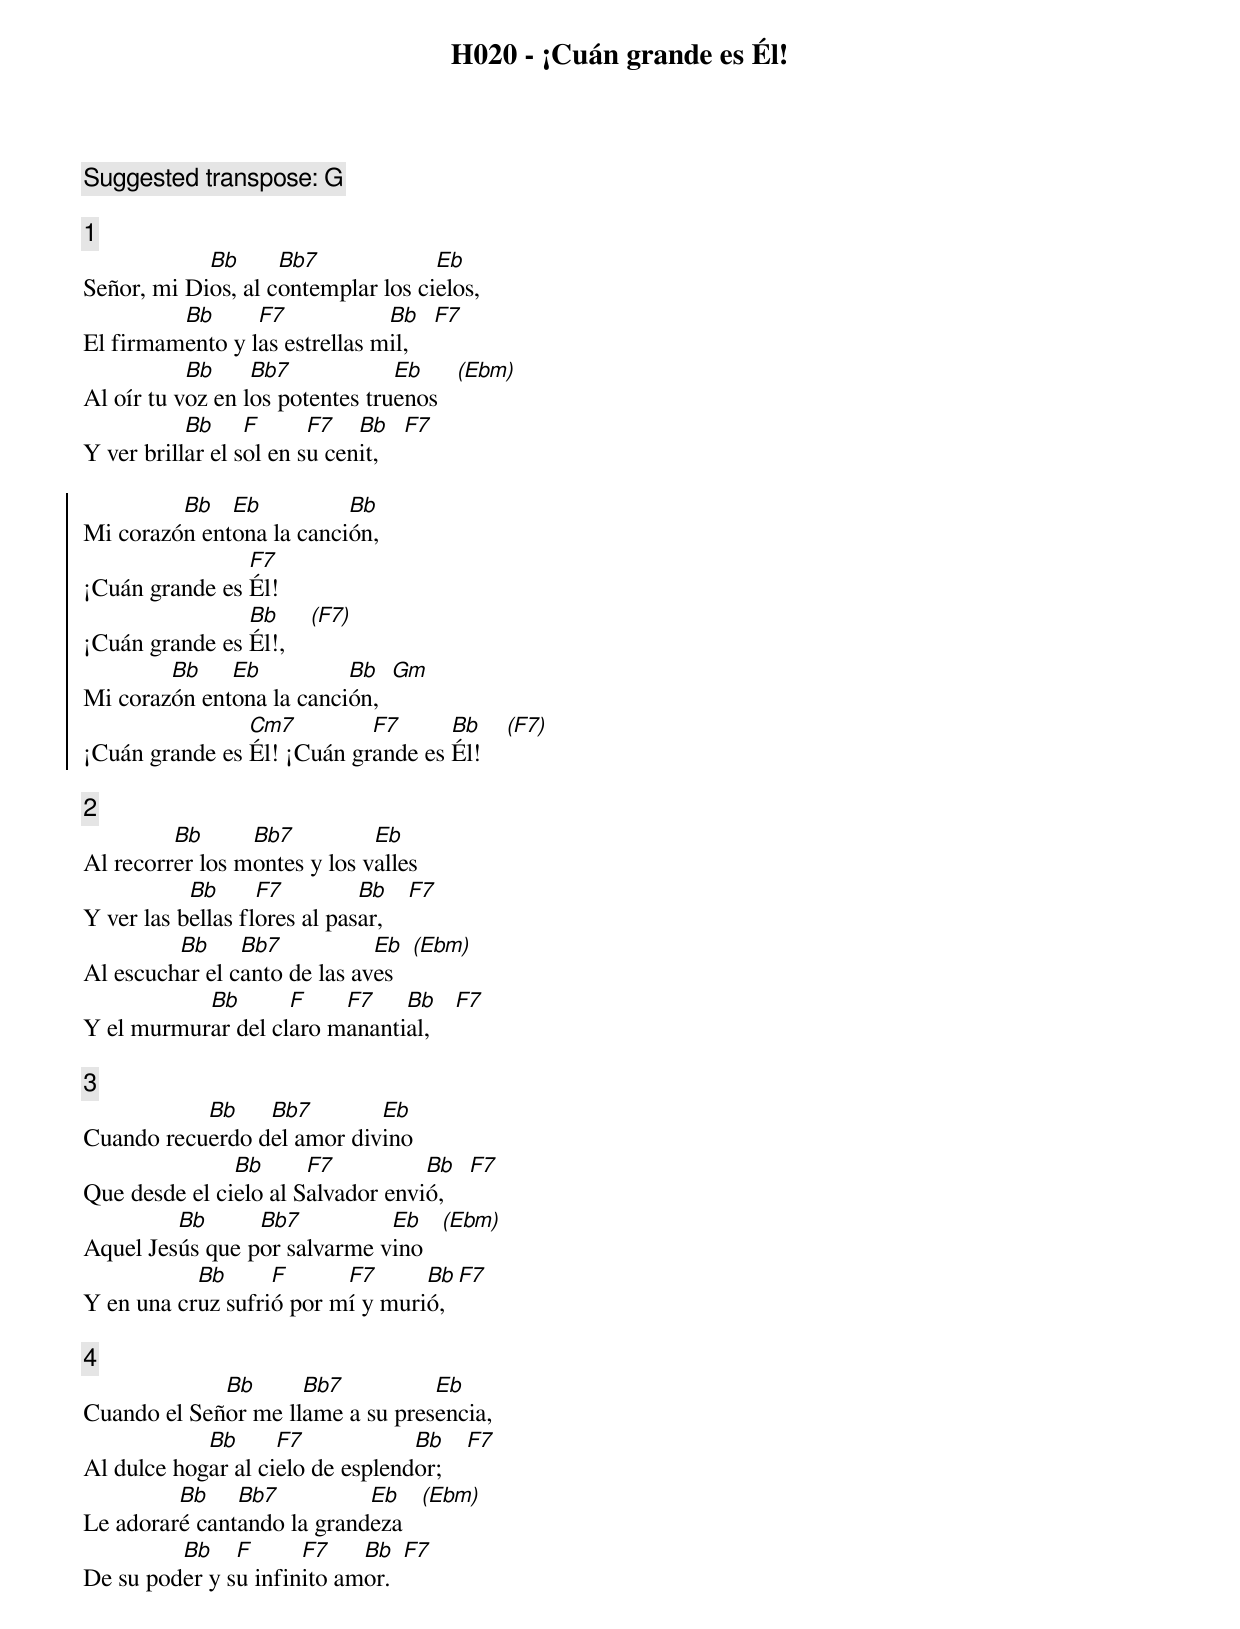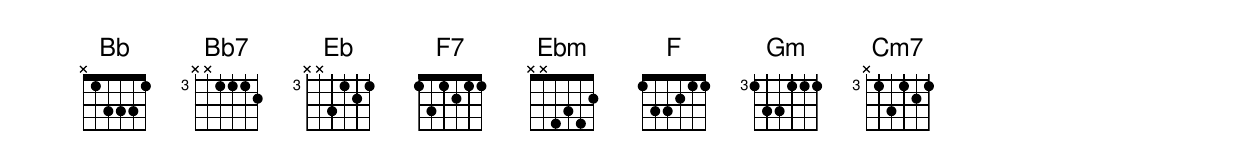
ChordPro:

{title: H020 - ¡Cuán grande es Él!}
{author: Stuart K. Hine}
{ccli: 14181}
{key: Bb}
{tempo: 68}
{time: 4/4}
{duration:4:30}
{comment: Suggested transpose: G}

{start_of_verse}
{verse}
{comment:  1}
Señor, mi Di[Bb]os, al c[Bb7]ontemplar los ci[Eb]elos,
El firmam[Bb]ento y l[F7]as estrellas m[Bb]il,    [F7]
Al oír tu v[Bb]oz en l[Bb7]os potentes tru[Eb]enos   [(Ebm)]
Y ver brill[Bb]ar el s[F]ol en s[F7]u cen[Bb]it,    [F7]
{end_of_verse}

{start_of_chorus}
Mi corazó[Bb]n ent[Eb]ona la canci[Bb]ón,
¡Cuán grande es [F7]Él!
¡Cuán grande es [Bb]Él!,    [(F7)]
Mi coraz[Bb]ón ent[Eb]ona la canci[Bb]ón,  [Gm]
¡Cuán grande es [Cm7]Él! ¡Cuán gr[F7]ande es [Bb]Él!    [(F7)]
{end_of_chorus}

{start_of_verse}
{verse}
{comment:  2}
Al recorr[Bb]er los m[Bb7]ontes y los v[Eb]alles
Y ver las b[Bb]ellas fl[F7]ores al pas[Bb]ar,    [F7]
Al escuch[Bb]ar el c[Bb7]anto de las av[Eb]es   [(Ebm)]
Y el murmur[Bb]ar del cl[F]aro m[F7]ananti[Bb]al,    [F7]
{end_of_verse}

{start_of_verse}
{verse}
{comment:  3}
Cuando recu[Bb]erdo d[Bb7]el amor div[Eb]ino
Que desde el ci[Bb]elo al S[F7]alvador envi[Bb]ó,    [F7]
Aquel Jes[Bb]ús que p[Bb7]or salvarme v[Eb]ino   [(Ebm)]
Y en una cr[Bb]uz sufri[F]ó por m[F7]í y muri[Bb]ó,  [F7]
{end_of_verse}

{start_of_verse}
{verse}
{comment:  4}
Cuando el Señ[Bb]or me ll[Bb7]ame a su pres[Eb]encia,
Al dulce hog[Bb]ar al ci[F7]elo de esplend[Bb]or;    [F7]
Le adorar[Bb]é cant[Bb7]ando la grand[Eb]eza   [(Ebm)]
De su pod[Bb]er y s[F]u infin[F7]ito am[Bb]or.  [F7]
{end_of_verse}
